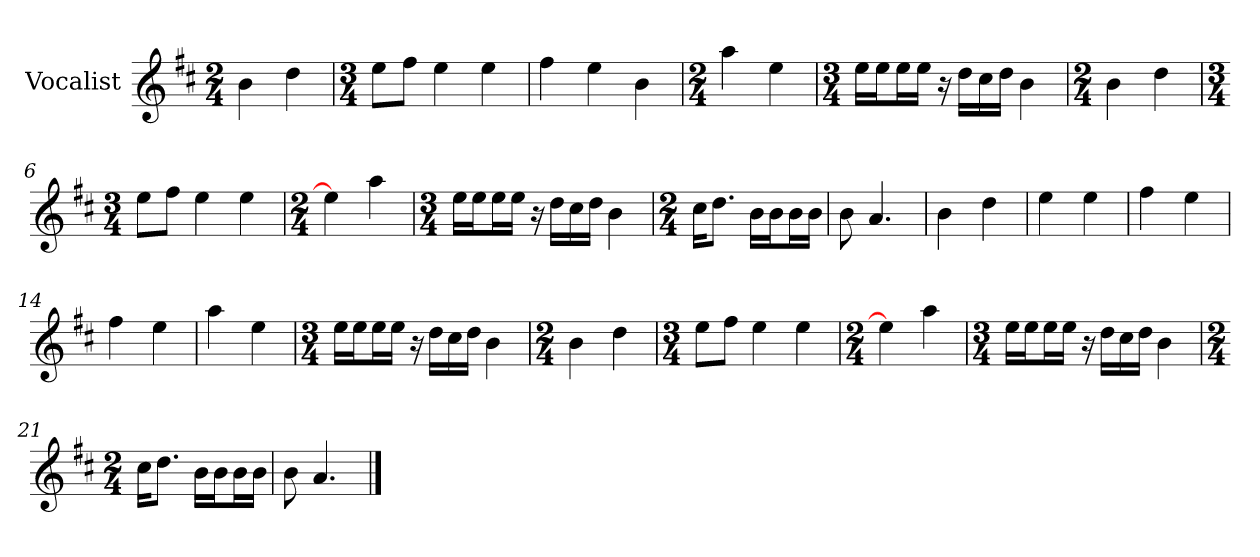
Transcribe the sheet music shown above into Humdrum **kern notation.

**kern
*part1
*staff1
*I"Vocalist
*k[f#c#]
*D:
*M2/4
=
4b
4dd
=1
*M3/4
8eeL
8ff#J
4ee
4ee
=2
4ff#
4ee
4b
=3
*M2/4
4aa
4ee
=4
*M3/4
16eeLL
16eeJ
16eeL
16eeJJ
16r
16ddLL
16cc#
16ddJJ
4b
=5
*M2/4
4b
4dd
=6
*M3/4
8eeL
8ff#J
4ee
4ee
=7
*M2/4
4ee]
4aa
=8
*M3/4
16eeLL
16eeJ
16eeL
16eeJJ
16r
16ddLL
16cc#
16ddJJ
4b
=9
*M2/4
16cc#KL
8.ddJ
16bLL
16bJ
16bL
16bJJ
=10
8b
4.a
=11
4b
4dd
=12
4ee
4ee
=13
4ff#
4ee
=14
4ff#
4ee
=15
4aa
4ee
=16
*M3/4
16eeLL
16eeJ
16eeL
16eeJJ
16r
16ddLL
16cc#
16ddJJ
4b
=17
*M2/4
4b
4dd
=18
*M3/4
8eeL
8ff#J
4ee
4ee
=19
*M2/4
4ee]
4aa
=20
*M3/4
16eeLL
16eeJ
16eeL
16eeJJ
16r
16ddLL
16cc#
16ddJJ
4b
=21
*M2/4
16cc#KL
8.ddJ
16bLL
16bJ
16bL
16bJJ
=22
8b
4.a
==
*-
